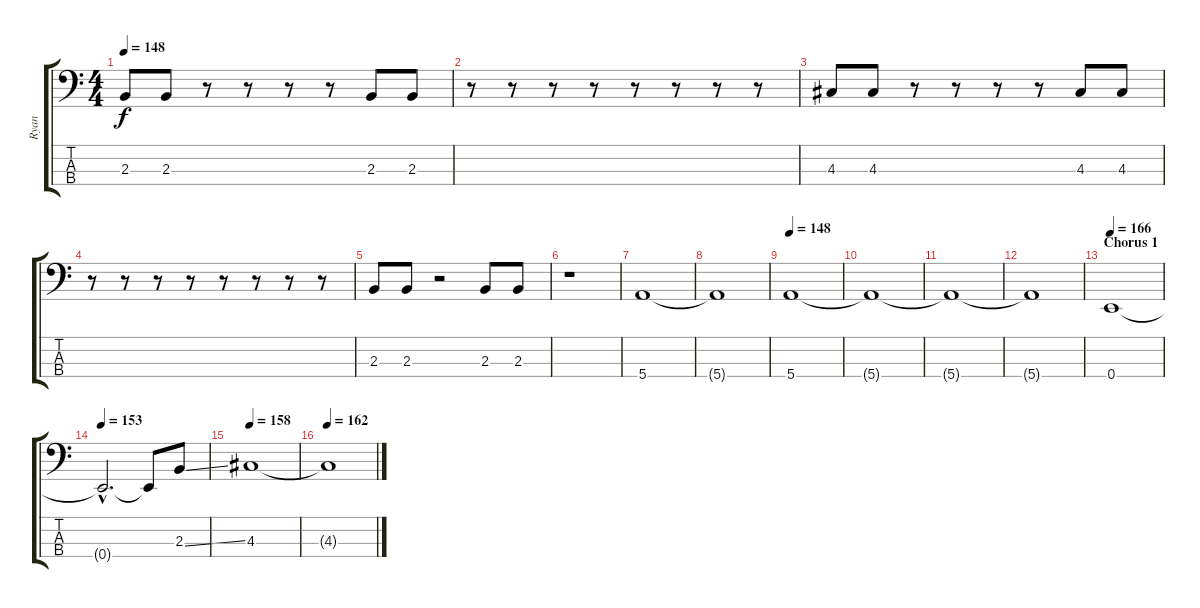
\track ("Ryan" "Ryan") {instrument electricbassfinger}
\staff {score tabs}
\tuning (G2 D2 A1 E1) {hide}
\ts (4 4)
\tempo 148
\clef f4
\ks c
2.3.8{dy f} 2.3.8 r.8 r.8 r.8 r.8 2.3.8 2.3.8 |
r.8 r.8 r.8 r.8 r.8 r.8 r.8 r.8 |
4.3.8 4.3.8 r.8 r.8 r.8 r.8 4.3.8 4.3.8 |
r.8 r.8 r.8 r.8 r.8 r.8 r.8 r.8 |
2.3.8 2.3.8 r.2 2.3.8 2.3.8 |
r.1 |
5.4.1 |
5.4{t}.1 |
\tempo 147
\tempo 148
5.4.1 |
5.4{t}.1 |
5.4{t}.1 |
5.4{t}.1 |
\section ("" "Chorus 1")
\tempo 164
\tempo 166
0.4.1 |
\tempo 153
0.4{hac t}.2{d} 0.4{t}.8 2.3{ss}.8 |
\tempo 158
4.3.1 |
\tempo 162
4.3{t}.1
